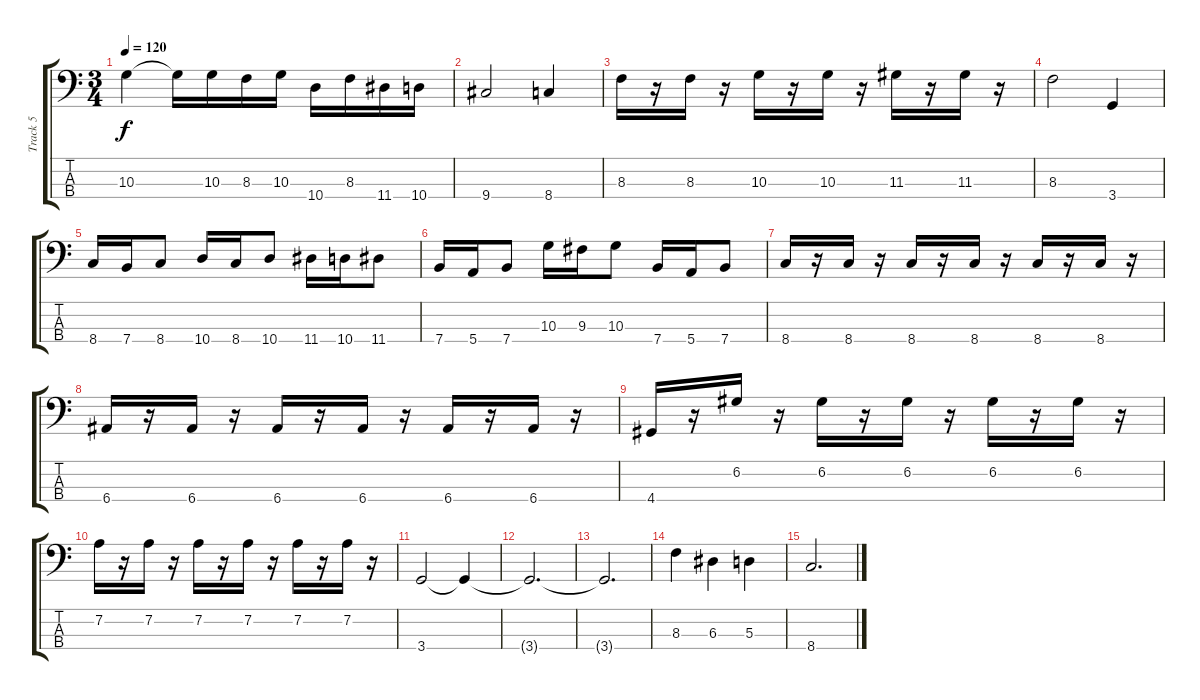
\track ("Track 5" "Track 5") {instrument contrabass}
\staff {score tabs}
\tuning (G2 D2 A1 E1) {hide}
\ts (3 4)
\tempo 120
\clef f4
\ks c
10.3.4{dy f} 10.3{t}.16 10.3.16 8.3.16 10.3.16 10.4.16 8.3.16 11.4.16 10.4.16 |
9.4.2 8.4.4 |
8.3.16 r.16 8.3.16 r.16 10.3.16 r.16 10.3.16 r.16 11.3.16 r.16 11.3.16 r.16 |
8.3.2 3.4.4 |
8.4.16 7.4.16 8.4.8 10.4.16 8.4.16 10.4.8 11.4.16 10.4.16 11.4.8 |
7.4.16 5.4.16 7.4.8 10.3.16 9.3.16 10.3.8 7.4.16 5.4.16 7.4.8 |
8.4.16 r.16 8.4.16 r.16 8.4.16 r.16 8.4.16 r.16 8.4.16 r.16 8.4.16 r.16 |
6.4.16 r.16 6.4.16 r.16 6.4.16 r.16 6.4.16 r.16 6.4.16 r.16 6.4.16 r.16 |
4.4.16 r.16 6.2.16 r.16 6.2.16 r.16 6.2.16 r.16 6.2.16 r.16 6.2.16 r.16 |
7.2.16 r.16 7.2.16 r.16 7.2.16 r.16 7.2.16 r.16 7.2.16 r.16 7.2.16 r.16 |
3.4.2 3.4{t}.4 |
3.4{t}.2{d} |
3.4{t}.2{d} |
8.3.4 6.3.4 5.3.4 |
8.4.2{d}
